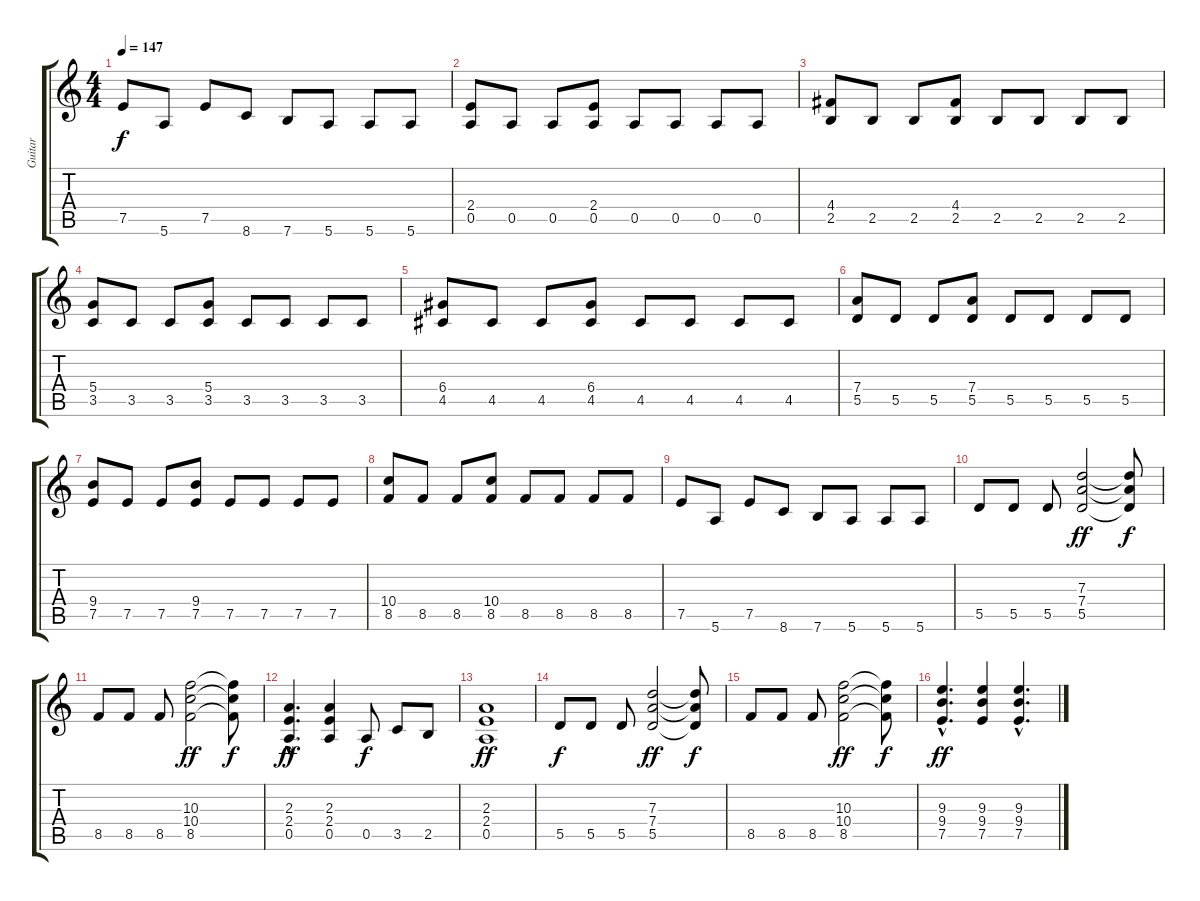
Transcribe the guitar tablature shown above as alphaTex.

\track ("Guitar" "Guitar") {instrument distortionguitar}
\staff {score tabs}
\tuning (E4 B3 G3 D3 A2 E2) {hide}
\ts (4 4)
\tempo 147
\clef g2
\ks c
7.5.8{dy f} 5.6.8 7.5.8 8.6.8 7.6.8 5.6.8 5.6.8 5.6.8 |
(2.4 0.5).8 0.5.8 0.5.8 (2.4 0.5).8 0.5.8 0.5.8 0.5.8 0.5.8 |
(4.4 2.5).8 2.5.8 2.5.8 (4.4 2.5).8 2.5.8 2.5.8 2.5.8 2.5.8 |
(5.4 3.5).8 3.5.8 3.5.8 (5.4 3.5).8 3.5.8 3.5.8 3.5.8 3.5.8 |
(6.4 4.5).8 4.5.8 4.5.8 (6.4 4.5).8 4.5.8 4.5.8 4.5.8 4.5.8 |
(7.4 5.5).8 5.5.8 5.5.8 (7.4 5.5).8 5.5.8 5.5.8 5.5.8 5.5.8 |
(9.4 7.5).8 7.5.8 7.5.8 (9.4 7.5).8 7.5.8 7.5.8 7.5.8 7.5.8 |
(10.4 8.5).8 8.5.8 8.5.8 (10.4 8.5).8 8.5.8 8.5.8 8.5.8 8.5.8 |
7.5.8 5.6.8 7.5.8 8.6.8 7.6.8 5.6.8 5.6.8 5.6.8 |
5.5.8 5.5.8 5.5.8 (7.3 7.4 5.5).2{dy ff} (7.3{t} 7.4{t} 5.5{t}).8{dy f} |
8.5.8 8.5.8 8.5.8 (10.3 10.4 8.5).2{dy ff} (10.3{t} 10.4{t} 8.5{t}).8{dy f} |
(2.3{hac} 2.4{hac} 0.5{hac}).4{d dy ff} (2.3 2.4 0.5).4 0.5.8{dy f} 3.5.8 2.5.8 |
(2.3 2.4 0.5).1{dy ff} |
5.5.8{dy f} 5.5.8 5.5.8 (7.3 7.4 5.5).2{dy ff} (7.3{t} 7.4{t} 5.5{t}).8{dy f} |
8.5.8 8.5.8 8.5.8 (10.3 10.4 8.5).2{dy ff} (10.3{t} 10.4{t} 8.5{t}).8{dy f} |
(9.3{hac} 9.4{hac} 7.5{hac}).4{d dy ff} (9.3 9.4 7.5).4 (9.3{hac} 9.4{hac} 7.5{hac}).4{d}
